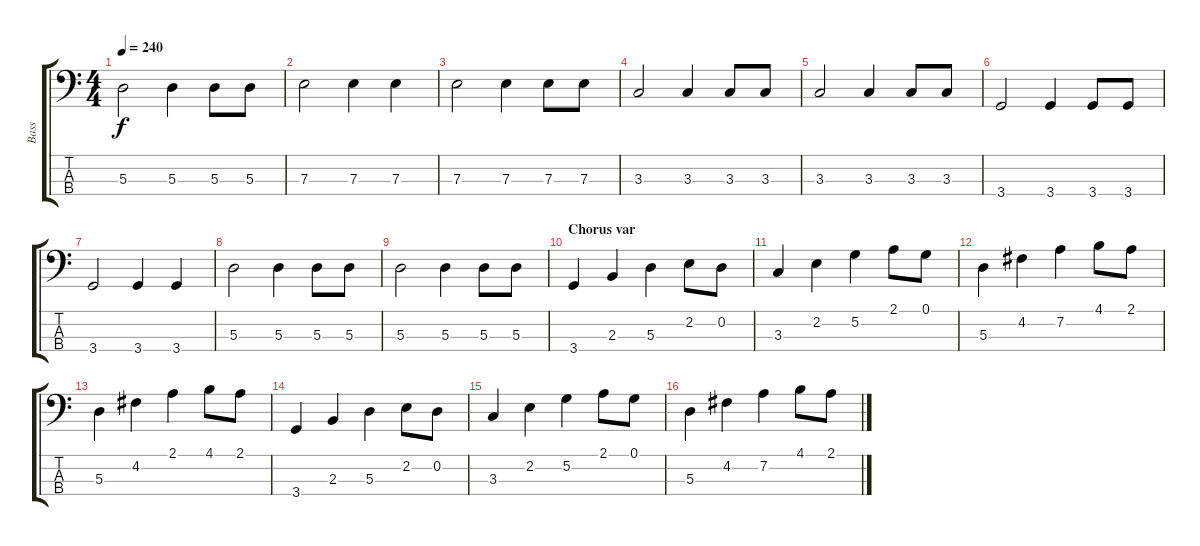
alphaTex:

\track ("Bass" "Bass") {instrument electricbasspick}
\staff {score tabs}
\tuning (G2 D2 A1 E1) {hide}
\ts (4 4)
\tempo 240
\clef f4
\ks c
5.3.2{dy f} 5.3.4 5.3.8 5.3.8 |
7.3.2 7.3.4 7.3.4 |
7.3.2 7.3.4 7.3.8 7.3.8 |
3.3.2 3.3.4 3.3.8 3.3.8 |
3.3.2 3.3.4 3.3.8 3.3.8 |
3.4.2 3.4.4 3.4.8 3.4.8 |
3.4.2 3.4.4 3.4.4 |
5.3.2 5.3.4 5.3.8 5.3.8 |
5.3.2 5.3.4 5.3.8 5.3.8 |
\section ("" "Chorus var")
3.4.4 2.3.4 5.3.4 2.2.8 0.2.8 |
3.3.4 2.2.4 5.2.4 2.1.8 0.1.8 |
5.3.4 4.2.4 7.2.4 4.1.8 2.1.8 |
5.3.4 4.2.4 2.1.4 4.1.8 2.1.8 |
3.4.4 2.3.4 5.3.4 2.2.8 0.2.8 |
3.3.4 2.2.4 5.2.4 2.1.8 0.1.8 |
5.3.4 4.2.4 7.2.4 4.1.8 2.1.8
